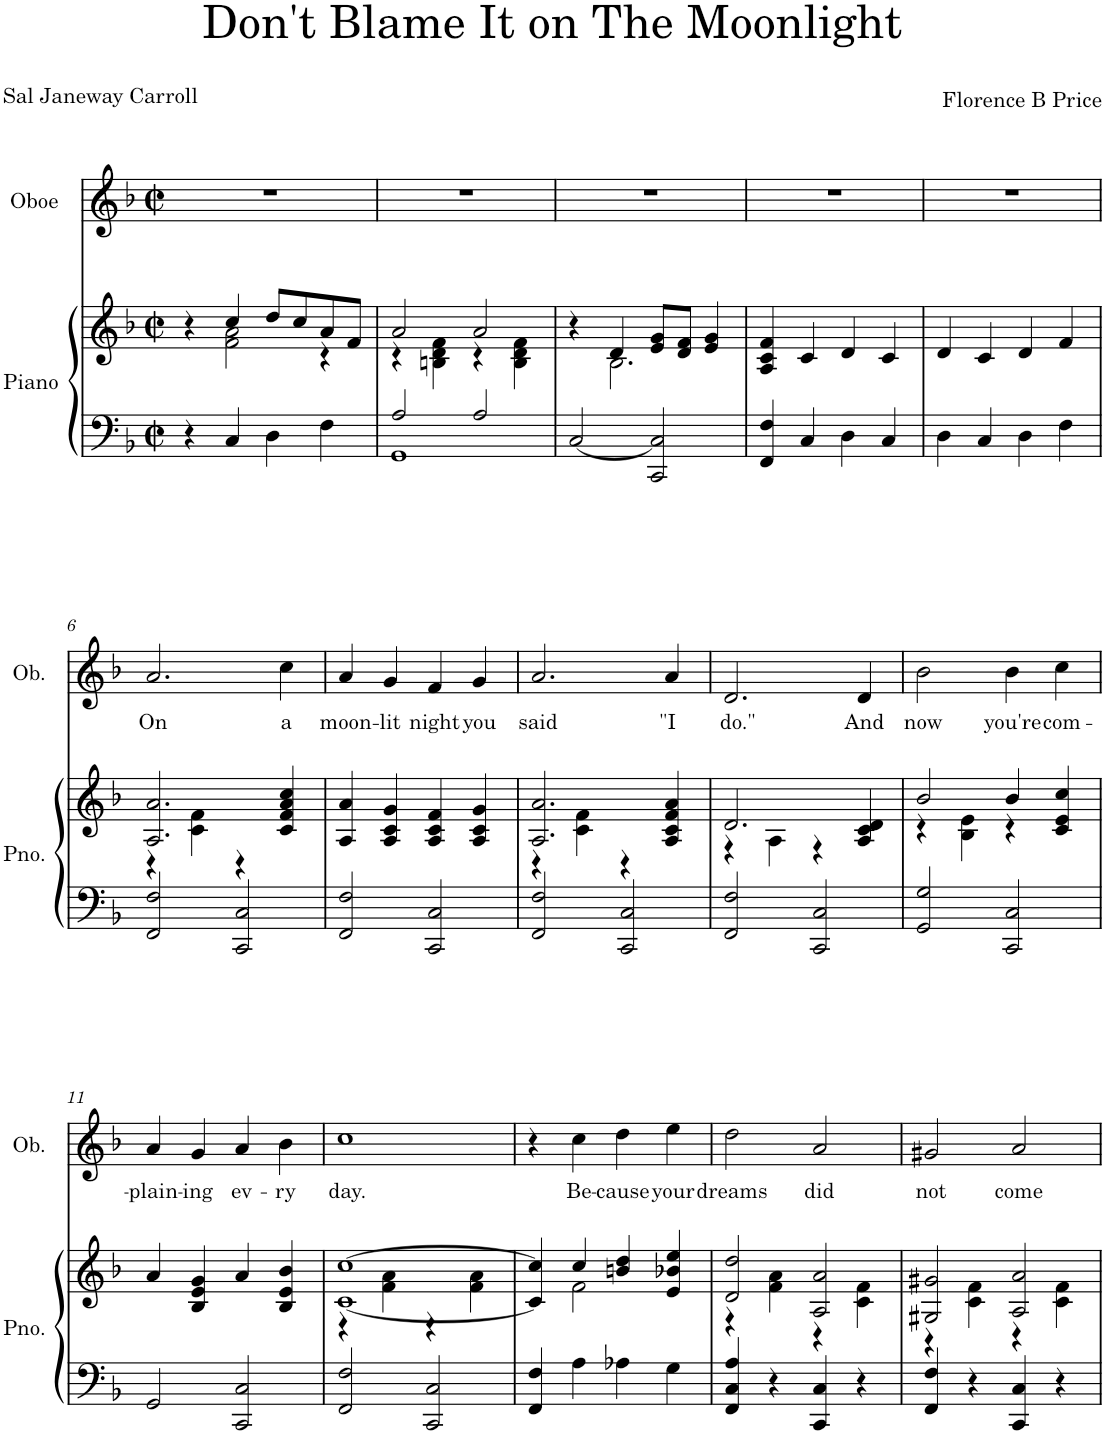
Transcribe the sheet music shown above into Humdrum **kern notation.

**kern	**kern	**kern	**text
*part2	*part2	*part1	*part1
*staff3	*staff2	*staff1	*staff1
*I"Piano	*	*I"Oboe	*
*I'Pno.	*	*I'Ob.	*
*clefF4	*clefG2	*clefG2	*
*k[b-]	*k[b-]	*k[b-]	*
*M2/2	*M2/2	*M2/2	*
*met(c|)	*met(c|)	*met(c|)	*
=1	=1	=1	=1
*	*^	*	*
4r	4r	4ryy	1r	.
4C/	4cc/	2f\ 2a\	.	.
4D\	8dd/L	.	.	.
.	8cc/	.	.	.
4F\	8a/	4r	.	.
.	8f/J	.	.	.
=2	=2	=2	=2	=2
*^	*	*	*	*
2A/	1GG	2a/	4r	1r	.
.	.	.	4Bn\ 4d\ 4f\	.	.
2A/	.	2a/	4r	.	.
.	.	.	4B\ 4d\ 4f\	.	.
*v	*v	*	*	*	*
=3	=3	=3	=3	=3
[2C/	4r	4ryy	1r	.
.	4d/	2.B-\	.	.
2CC/ 2C/]	8e/ 8g/L	.	.	.
.	8d/ 8f/J	.	.	.
.	4e/ 4g/	.	.	.
*	*v	*v	*	*
=4	=4	=4	=4
4FF/ 4F/	4A/ 4c/ 4f/	1r	.
4C/	4c/	.	.
4D\	4d/	.	.
4C/	4c/	.	.
=5	=5	=5	=5
4D\	4d/	1r	.
4C/	4c/	.	.
4D\	4d/	.	.
4F\	4f/	.	.
!!LO:LB:g=z
=6	=6	=6	=6
*	*^	*	*
!	!	!	!	!LO:LY:b
2FF/ 2F/	2.A/ 2.a/	4r	2.a/	On
.	.	4c\ 4f\	.	.
2CC/ 2C/	.	4r	.	.
!	!	!	!	!LO:LY:b
.	4c/ 4f/ 4a/ 4cc/	4ryy	4cc\	a
=7	=7	=7	=7	=7
!	!	!	!	!LO:LY:b
*	*v	*v	*	*
2FF/ 2F/	4A/ 4a/	4a/	moon-
!	!	!	!LO:LY:b
.	4A/ 4c/ 4g/	4g/	-lit
!	!	!	!LO:LY:b
2CC/ 2C/	4A/ 4c/ 4f/	4f/	night
!	!	!	!LO:LY:b
.	4A/ 4c/ 4g/	4g/	you
=8	=8	=8	=8
*	*^	*	*
!	!	!	!	!LO:LY:b
2FF/ 2F/	2.A/ 2.a/	4r	2.a/	said
.	.	4c\ 4f\	.	.
2CC/ 2C/	.	4r	.	.
!	!	!	!	!LO:LY:b
.	4A/ 4c/ 4f/ 4a/	4ryy	4a/	"I
=9	=9	=9	=9	=9
!	!	!	!	!LO:LY:b
2FF/ 2F/	2.d/	4r	2.d/	do."
.	.	4A\	.	.
2CC/ 2C/	.	4r	.	.
!	!	!	!	!LO:LY:b
.	4A/ 4c/ 4d/	4ryy	4d/	And
=10	=10	=10	=10	=10
!	!	!	!	!LO:LY:b
2GG/ 2G/	2b-/	4r	2b-\	now
.	.	4B-\ 4e\	.	.
!	!	!	!	!LO:LY:b
2CC/ 2C/	4b-/	4r	4b-\	you're
!	!	!	!	!LO:LY:b
.	4c/ 4e/ 4cc/	4ryy	4cc\	com-
!!LO:LB:g=z
=11	=11	=11	=11	=11
!	!	!	!	!LO:LY:b
*	*v	*v	*	*
2GG/	4a/	4a/	-plain-
!	!	!	!LO:LY:b
.	4B-/ 4e/ 4g/	4g/	-ing
!	!	!	!LO:LY:b
2CC/ 2C/	4a/	4a/	ev-
!	!	!	!LO:LY:b
.	4B-/ 4e/ 4b-/	4b-\	-ry
=12	=12	=12	=12
*	*^	*	*
!	!	!	!	!LO:LY:b
2FF/ 2F/	[<1c [1cc	4r	1cc	day.
.	.	4f\ 4a\	.	.
2CC/ 2C/	.	4r	.	.
.	.	4f\ 4a\	.	.
=13	=13	=13	=13	=13
4FF/ 4F/	4c/] 4cc/]	4ryy	4r	.
!	!	!	!	!LO:LY:b
4A\	4cc/	2f\	4cc\	Be-
!	!	!	!	!LO:LY:b
4A-X\	4bn/ 4dd/	.	4dd\	-cause
!	!	!	!	!LO:LY:b
4G\	4e/ 4b-X/ 4ee/	4ryy	4ee\	your
=14	=14	=14	=14	=14
!	!	!	!	!LO:LY:b
4FF/ 4C/ 4A/	2d/ 2dd/	4r	2dd\	dreams
4r	.	4f\ 4a\	.	.
!	!	!	!	!LO:LY:b
4CC/ 4C/	2A/ 2a/	4r	2a/	did
4r	.	4c\ 4f\	.	.
=15	=15	=15	=15	=15
!	!	!	!	!LO:LY:b
4FF/ 4F/	2G#X/ 2g#X/	4r	2g#X/	not
4r	.	4c\ 4f\	.	.
!	!	!	!	!LO:LY:b
4CC/ 4C/	2A/ 2a/	4r	2a/	come
4r	.	4c\ 4f\	.	.
*	*v	*v	*	*
=	=	=	=
*-	*-	*-	*-
